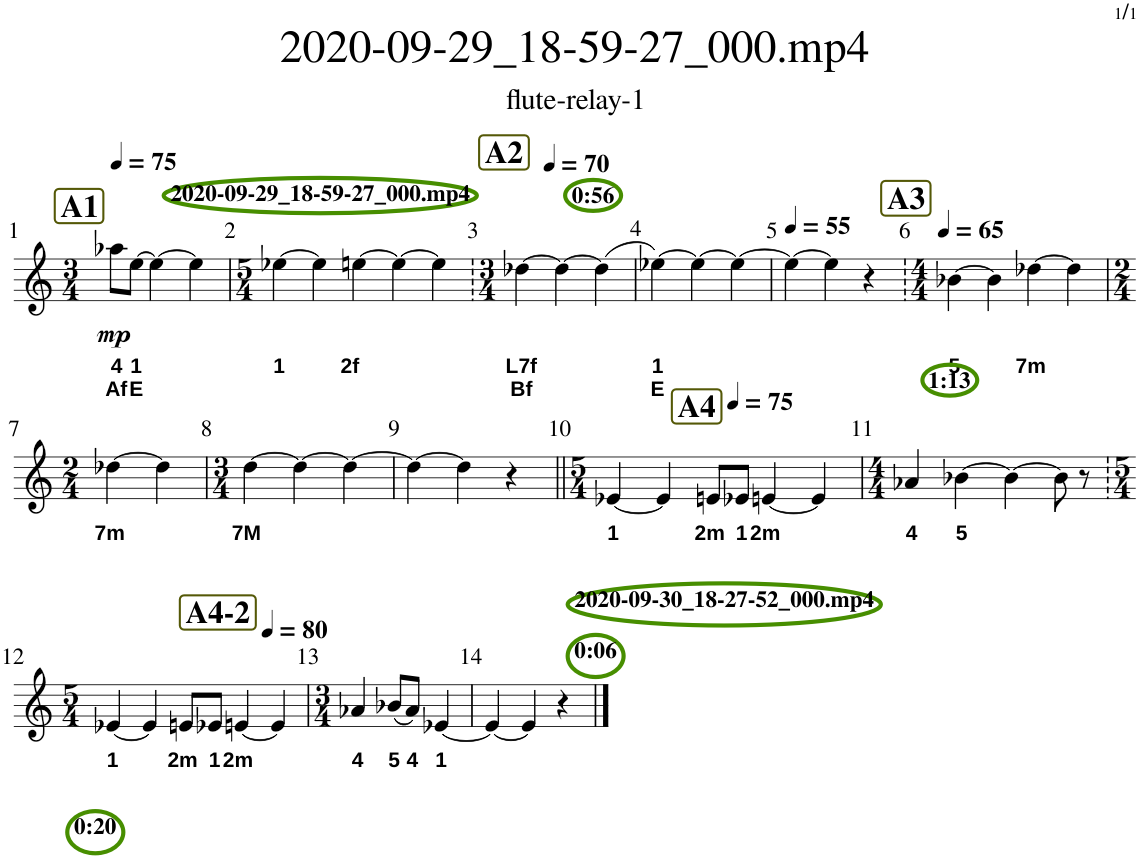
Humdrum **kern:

**kern	**text	**text	**dynam
*part1	*part1	*part1	*part1
*staff1	*staff1	*staff1	*staff1
*I"ピッコロ	*	*	*
*clefG2	*	*	*
*Trd-7c-12	*	*	*
*k[]	*	*	*
*M3/4	*	*	*
*MM75	*	*	*
!!LO:REH:place=s1:a:B:cj:fs=15:t=A1
=1	=1	=1	=1
!LO:TX:a:B:t=2020-09-29_18-59-27_000.mp4	!	!	!
!	!LO:LY:b	!LO:LY:b	!LO:DY:b
8aa-X\L	4	Af	mp
!	!LO:LY:b	!LO:LY:b	!
[8ee\J	1	E	.
4ee\_	.	.	.
4ee\]	.	.	.
=2	=2	=2	=2
*M5/4	*	*	*
!	!LO:LY:b	!	!
[4ee-X\	1	.	.
4ee-\]	.	.	.
!	!LO:LY:b	!	!
[4een\	2f	.	.
4ee\_	.	.	.
4ee\]	.	.	.
=3	=3	=3	=3
!!LO:REH:place=s1:a:B:cj:fs=15:t=A2
*M3/4	*	*	*
*MM70	*	*	*
!LO:TX:a:B:t=0&colon;56	!	!	!
!	!LO:LY:b	!LO:LY:b	!
[4dd-X\	L7f	Bf	.
4dd-\_	.	.	.
(4dd-\]	.	.	.
=4	=4	=4	=4
!	!LO:LY:b	!LO:LY:b	!
[4ee-X\)	1	E	.
4ee-\_	.	.	.
4ee-\_	.	.	.
=5	=5	=5	=5
*MM55	*	*	*
4ee-\_	.	.	.
4ee-\]	.	.	.
4r	.	.	.
=6	=6	=6	=6
!!LO:REH:place=s1:a:B:cj:fs=15:t=A3
*M4/4	*	*	*
*MM65	*	*	*
!LO:TX:b:B:t=1&colon;13	!	!	!
!	!LO:LY:b	!	!
[4b-X\	5	.	.
4b-\]	.	.	.
!	!LO:LY:b	!	!
[4dd-X\	7m	.	.
4dd-\]	.	.	.
!!LO:LB:g=z
=7	=7	=7	=7
*M2/4	*	*	*
!	!LO:LY:b	!	!
[4dd-X\	7m	.	.
4dd-\]	.	.	.
=8	=8	=8	=8
*M3/4	*	*	*
!	!LO:LY:b	!	!
[4dd\	7M	.	.
4dd\_	.	.	.
4dd\_	.	.	.
=9	=9	=9	=9
4dd\_	.	.	.
4dd\]	.	.	.
4r	.	.	.
=10||	=10||	=10||	=10||
!!LO:REH:place=s1:a:B:cj:fs=15:t=A4
*M5/4	*	*	*
*MM75	*	*	*
!LO:TX:b:B:t=2020-09-30_18-27-52_000.mp4	!	!	!
!LO:TX:b:B:t=0&colon;06	!	!	!
!	!LO:LY:b	!	!
[4e-X/	1	.	.
4e-/]	.	.	.
!	!LO:LY:b	!	!
8en/L	2m	.	.
!	!LO:LY:b	!	!
8e-X/J	1	.	.
!	!LO:LY:b	!	!
[4en/	2m	.	.
4e/]	.	.	.
=11	=11	=11	=11
*M4/4	*	*	*
!	!LO:LY:b	!	!
4a-X/	4	.	.
!	!LO:LY:b	!	!
[4b-X\	5	.	.
4b-\_	.	.	.
8b-\]	.	.	.
8r	.	.	.
!!LO:LB:g=z
=12	=12	=12	=12
!!LO:REH:place=s1:a:B:cj:fs=15:t=A4-2
*M5/4	*	*	*
*MM80	*	*	*
!LO:TX:b:B:t=0&colon;20	!	!	!
!	!LO:LY:b	!	!
[4e-X/	1	.	.
4e-/]	.	.	.
!	!LO:LY:b	!	!
8en/L	2m	.	.
!	!LO:LY:b	!	!
8e-X/J	1	.	.
!	!LO:LY:b	!	!
[4en/	2m	.	.
4e/]	.	.	.
=13	=13	=13	=13
*M3/4	*	*	*
!	!LO:LY:b	!	!
4a-X/	4	.	.
!	!LO:LY:b	!	!
(8b-X/L	5	.	.
!	!LO:LY:b	!	!
8a-/J)	4	.	.
!	!LO:LY:b	!	!
[4e-X/	1	.	.
=14	=14	=14	=14
4e-/_	.	.	.
4e-/]	.	.	.
4r	.	.	.
==	==	==	==
*-	*-	*-	*-
